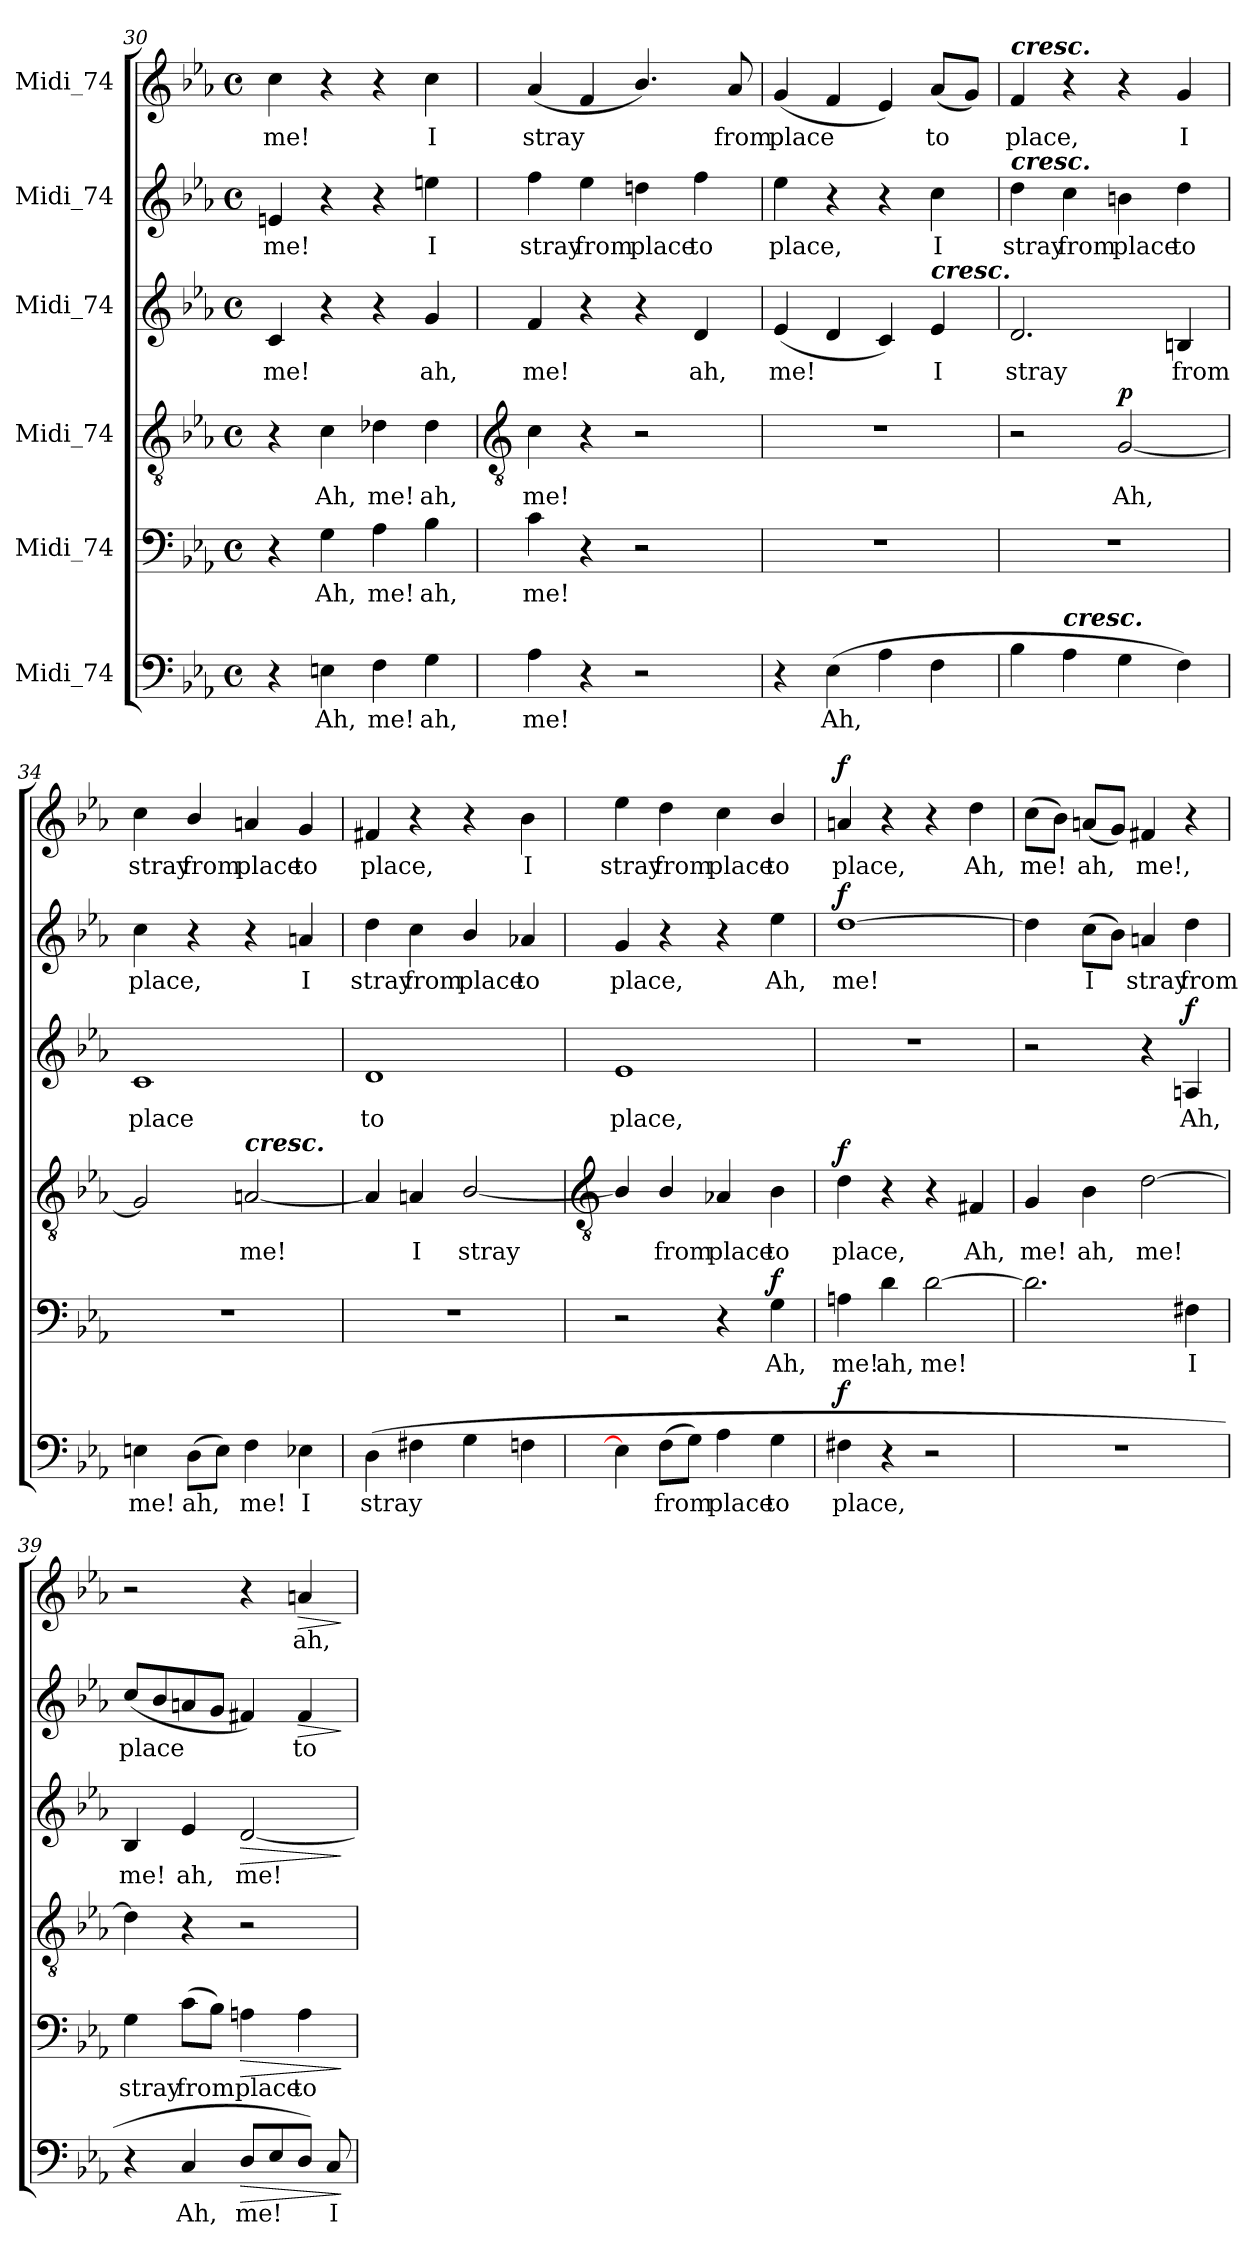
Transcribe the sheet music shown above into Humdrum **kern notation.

**kern	**text	**dynam	**kern	**text	**dynam	**kern	**text	**dynam	**kern	**text	**dynam	**kern	**text	**dynam	**kern	**text	**dynam
*part6	*part6	*part6	*part5	*part5	*part5	*part4	*part4	*part4	*part3	*part3	*part3	*part2	*part2	*part2	*part1	*part1	*part1
*staff6	*staff6	*staff6	*staff5	*staff5	*staff5	*staff4	*staff4	*staff4	*staff3	*staff3	*staff3	*staff2	*staff2	*staff2	*staff1	*staff1	*staff1
*I"Midi_74	*	*	*I"Midi_74	*	*	*I"Midi_74	*	*	*I"Midi_74	*	*	*I"Midi_74	*	*	*I"Midi_74	*	*
*clefF4	*	*	*clefF4	*	*	*clefGv2	*	*	*clefG2	*	*	*clefG2	*	*	*clefG2	*	*
*k[b-e-a-]	*	*	*k[b-e-a-]	*	*	*k[b-e-a-]	*	*	*k[b-e-a-]	*	*	*k[b-e-a-]	*	*	*k[b-e-a-]	*	*
*E-:	*	*	*E-:	*	*	*E-:	*	*	*E-:	*	*	*E-:	*	*	*E-:	*	*
*M4/4	*	*	*M4/4	*	*	*M4/4	*	*	*M4/4	*	*	*M4/4	*	*	*M4/4	*	*
*met(c)	*	*	*met(c)	*	*	*met(c)	*	*	*met(c)	*	*	*met(c)	*	*	*met(c)	*	*
=30	=30	=30	=30	=30	=30	=30	=30	=30	=30	=30	=30	=30	=30	=30	=30	=30	=30
!	!	!	!	!	!	!	!	!	!	!LO:LY:b	!	!	!LO:LY:b	!	!	!LO:LY:b	!
4r	.	.	4r	.	.	4r	.	.	4c	me!	.	4en	me!	.	4cc	me!	.
!	!LO:LY:b	!	!	!LO:LY:b	!	!	!LO:LY:b	!	!	!	!	!	!	!	!	!	!
4En	Ah,	.	4G	Ah,	.	4c	Ah,	.	4r	.	.	4r	.	.	4r	.	.
!	!LO:LY:b	!	!	!LO:LY:b	!	!	!LO:LY:b	!	!	!	!	!	!	!	!	!	!
4F	me!	.	4A-	me!	.	4d-X	me!	.	4r	.	.	4r	.	.	4r	.	.
!	!LO:LY:b	!	!	!LO:LY:b	!	!	!LO:LY:b	!	!	!LO:LY:b	!	!	!LO:LY:b	!	!	!LO:LY:b	!
4G	ah,	.	4B-	ah,	.	4d-	ah,	.	4g	ah,	.	4een	I	.	4cc	I	.
!!LO:LB:g=z
=31	=31	=31	=31	=31	=31	=31	=31	=31	=31	=31	=31	=31	=31	=31	=31	=31	=31
*	*	*	*	*	*	*clefGv2	*	*	*	*	*	*	*	*	*	*	*
!	!LO:LY:b	!	!	!LO:LY:b	!	!	!LO:LY:b	!	!	!LO:LY:b	!	!	!LO:LY:b	!	!	!LO:LY:b	!
4A-	me!	.	4c	me!	.	4c	me!	.	4f	me!	.	4ff	stray	.	(<4a-	stray	.
!	!	!	!	!	!	!	!	!	!	!	!	!	!LO:LY:b	!	!	!	!
4r	.	.	4r	.	.	4r	.	.	4r	.	.	4ee-	from	.	4f	.	.
!	!	!	!	!	!	!	!	!	!	!	!	!	!LO:LY:b	!	!	!	!
2r	.	.	2r	.	.	2r	.	.	4r	.	.	4ddn	place	.	4.b-/)	.	.
!	!	!	!	!	!	!	!	!	!	!LO:LY:b	!	!	!LO:LY:b	!	!	!	!
.	.	.	.	.	.	.	.	.	4d	ah,	.	4ff	to	.	.	.	.
!	!	!	!	!	!	!	!	!	!	!	!	!	!	!	!	!LO:LY:b	!
.	.	.	.	.	.	.	.	.	.	.	.	.	.	.	8a-	from	.
=32	=32	=32	=32	=32	=32	=32	=32	=32	=32	=32	=32	=32	=32	=32	=32	=32	=32
!	!	!	!	!	!	!	!	!	!	!LO:LY:b	!	!	!LO:LY:b	!	!	!LO:LY:b	!
4r	.	.	1r	.	.	1r	.	.	(<4e-	me!	.	4ee-	place,	.	(<4g	place	.
!	!LO:LY:b	!	!	!	!	!	!	!	!	!	!	!	!	!	!	!	!
(>4E-	Ah,	.	.	.	.	.	.	.	4d	.	.	4r	.	.	4f	.	.
4A-	.	.	.	.	.	.	.	.	4c)	.	.	4r	.	.	4e-)	.	.
!	!	!	!	!	!	!	!	!	!LO:TX:a:Bi:t=cresc.	!	!	!	!	!	!	!	!
!	!	!	!	!	!	!	!	!	!	!LO:LY:b	!	!	!LO:LY:b	!	!	!LO:LY:b	!
4F	.	.	.	.	.	.	.	.	4e-	I	.	4cc	I	.	(<8a-L	to	.
.	.	.	.	.	.	.	.	.	.	.	.	.	.	.	8gJ)	.	.
=33	=33	=33	=33	=33	=33	=33	=33	=33	=33	=33	=33	=33	=33	=33	=33	=33	=33
!	!	!	!	!	!	!	!	!	!	!	!	!	!	!	!LO:TX:a:Bi:t=cresc.	!	!
!	!	!	!	!	!	!	!	!	!	!	!	!LO:TX:a:Bi:t=cresc.	!	!	!	!	!
!	!	!	!	!	!	!	!	!	!	!LO:LY:b	!	!	!LO:LY:b	!	!	!LO:LY:b	!
4B-	.	.	1r	.	.	2r	.	.	2.d	stray	.	4dd	stray	.	4f	place,	.
!LO:TX:a:Bi:t=cresc.	!	!	!	!	!	!	!	!	!	!	!	!	!	!	!	!	!
!	!	!	!	!	!	!	!	!	!	!	!	!	!LO:LY:b	!	!	!	!
4A-	.	.	.	.	.	.	.	.	.	.	.	4cc	from	.	4r	.	.
!	!	!	!	!	!	!	!LO:LY:b	!LO:DY:b	!	!	!	!	!LO:LY:b	!	!	!	!
4G	.	.	.	.	.	[2G	Ah,	p	.	.	.	4bn	place	.	4r	.	.
!	!	!	!	!	!	!	!	!	!	!LO:LY:b	!	!	!LO:LY:b	!	!	!LO:LY:b	!
4F)	.	.	.	.	.	.	.	.	4Bn	from	.	4dd	to	.	4g	I	.
=34	=34	=34	=34	=34	=34	=34	=34	=34	=34	=34	=34	=34	=34	=34	=34	=34	=34
!	!LO:LY:b	!	!	!	!	!	!	!	!	!LO:LY:b	!	!	!LO:LY:b	!	!	!LO:LY:b	!
4En	me!	.	1r	.	.	2G]	.	.	1c	place	.	4cc	place,	.	4cc	stray	.
!	!LO:LY:b	!	!	!	!	!	!	!	!	!	!	!	!	!	!	!LO:LY:b	!
(>8DL	ah,	.	.	.	.	.	.	.	.	.	.	4r	.	.	4b-/	from	.
8EJ)	.	.	.	.	.	.	.	.	.	.	.	.	.	.	.	.	.
!	!	!	!	!	!	!LO:TX:a:Bi:t=cresc.	!	!	!	!	!	!	!	!	!	!	!
!	!LO:LY:b	!	!	!	!	!	!LO:LY:b	!	!	!	!	!	!	!	!	!LO:LY:b	!
4F	me!	.	.	.	.	[2An	me!	.	.	.	.	4r	.	.	4an	place	.
!	!LO:LY:b	!	!	!	!	!	!	!	!	!	!	!	!LO:LY:b	!	!	!LO:LY:b	!
4E-X	I	.	.	.	.	.	.	.	.	.	.	4an	I	.	4g	to	.
=35	=35	=35	=35	=35	=35	=35	=35	=35	=35	=35	=35	=35	=35	=35	=35	=35	=35
!	!LO:LY:b	!	!	!	!	!	!	!	!	!LO:LY:b	!	!	!LO:LY:b	!	!	!LO:LY:b	!
(>4D	stray	.	1r	.	.	4A]	.	.	1d	to	.	4dd	stray	.	4f#X	place,	.
!	!	!	!	!	!	!	!LO:LY:b	!	!	!	!	!	!LO:LY:b	!	!	!	!
4F#X	.	.	.	.	.	4A	I	.	.	.	.	4cc	from	.	4r	.	.
!	!	!	!	!	!	!	!LO:LY:b	!	!	!	!	!	!LO:LY:b	!	!	!	!
4G	.	.	.	.	.	[2B-/	stray	.	.	.	.	4b-/	place	.	4r	.	.
!	!	!	!	!	!	!	!	!	!	!	!	!	!LO:LY:b	!	!	!LO:LY:b	!
4Fn	.	.	.	.	.	.	.	.	.	.	.	4a-X	to	.	4b-	I	.
!!LO:LB:g=z
=36	=36	=36	=36	=36	=36	=36	=36	=36	=36	=36	=36	=36	=36	=36	=36	=36	=36
*	*	*	*	*	*	*clefGv2	*	*	*	*	*	*	*	*	*	*	*
!	!	!	!	!	!	!	!	!	!	!LO:LY:b	!	!	!LO:LY:b	!	!	!LO:LY:b	!
4E-]	.	.	2r	.	.	4B-/]	.	.	1e-	place,	.	4g	place,	.	4ee-	stray	.
!	!LO:LY:b	!	!	!	!	!	!LO:LY:b	!	!	!	!	!	!	!	!	!LO:LY:b	!
(>8FL	from	.	.	.	.	4B-/	from	.	.	.	.	4r	.	.	4dd	from	.
8GJ)	.	.	.	.	.	.	.	.	.	.	.	.	.	.	.	.	.
!	!LO:LY:b	!	!	!	!	!	!LO:LY:b	!	!	!	!	!	!	!	!	!LO:LY:b	!
4A-	place	.	4r	.	.	4A-X	place	.	.	.	.	4r	.	.	4cc	place	.
!	!LO:LY:b	!	!	!LO:LY:b	!LO:DY:b	!	!LO:LY:b	!	!	!	!	!	!LO:LY:b	!	!	!LO:LY:b	!
4G	to	.	4G	Ah,	f	4B-	to	.	.	.	.	4ee-	Ah,	.	4b-/	to	.
=37	=37	=37	=37	=37	=37	=37	=37	=37	=37	=37	=37	=37	=37	=37	=37	=37	=37
!	!LO:LY:b	!LO:DY:b	!	!LO:LY:b	!	!	!LO:LY:b	!LO:DY:b	!	!	!	!	!LO:LY:b	!LO:DY:b	!	!LO:LY:b	!LO:DY:b
4F#X	place,	f	4An	me!	.	4d	place,	f	1r	.	.	[1dd	me!	f	4an	place,	f
!	!	!	!	!LO:LY:b	!	!	!	!	!	!	!	!	!	!	!	!	!
4r	.	.	4d	ah,	.	4r	.	.	.	.	.	.	.	.	4r	.	.
!	!	!	!	!LO:LY:b	!	!	!	!	!	!	!	!	!	!	!	!	!
2r	.	.	[2d	me!	.	4r	.	.	.	.	.	.	.	.	4r	.	.
!	!	!	!	!	!	!	!LO:LY:b	!	!	!	!	!	!	!	!	!LO:LY:b	!
.	.	.	.	.	.	4F#X	Ah,	.	.	.	.	.	.	.	4dd	Ah,	.
=38	=38	=38	=38	=38	=38	=38	=38	=38	=38	=38	=38	=38	=38	=38	=38	=38	=38
!	!	!	!	!	!	!	!LO:LY:b	!	!	!	!	!	!	!	!	!LO:LY:b	!
1r	.	.	2.d]	.	.	4G	me!	.	2r	.	.	4dd]	.	.	(>8ccL	me!	.
.	.	.	.	.	.	.	.	.	.	.	.	.	.	.	8b-J)	.	.
!	!	!	!	!	!	!	!LO:LY:b	!	!	!	!	!	!LO:LY:b	!	!	!LO:LY:b	!
.	.	.	.	.	.	4B-	ah,	.	.	.	.	(>8ccL	I	.	(<8anL	ah,	.
.	.	.	.	.	.	.	.	.	.	.	.	8b-J)	.	.	8gJ)	.	.
!	!	!	!	!	!	!	!LO:LY:b	!	!	!	!	!	!LO:LY:b	!	!	!LO:LY:b	!
.	.	.	.	.	.	[2d	me!	.	4r	.	.	4an	stray	.	4f#X	me!,	.
!	!	!	!	!LO:LY:b	!	!	!	!	!	!LO:LY:b	!LO:DY:b	!	!LO:LY:b	!	!	!	!
.	.	.	4F#X	I	.	.	.	.	4An	Ah,	f	4dd	from	.	4r	.	.
=39	=39	=39	=39	=39	=39	=39	=39	=39	=39	=39	=39	=39	=39	=39	=39	=39	=39
!	!	!	!	!LO:LY:b	!	!	!	!	!	!LO:LY:b	!	!	!LO:LY:b	!	!	!	!
4r	.	.	4G	stray	.	4d]	.	.	4B-	me!	.	(<8ccL	place	.	2r	.	.
.	.	.	.	.	.	.	.	.	.	.	.	8b-	.	.	.	.	.
!	!LO:LY:b	!	!	!LO:LY:b	!	!	!	!	!	!LO:LY:b	!	!	!	!	!	!	!
4C	Ah,	.	(>8cL	from	.	4r	.	.	4e-	ah,	.	8an	.	.	.	.	.
.	.	.	8B-J)	.	.	.	.	.	.	.	.	8gJ	.	.	.	.	.
!	!LO:LY:b	!LO:HP:b	!	!LO:LY:b	!LO:HP:b	!	!	!	!	!LO:LY:b	!LO:HP:b	!	!	!	!	!	!
8DL	me!	>	4An	place	>	2r	.	.	[2d	me!	>	4f#X)	.	.	4r	.	.
8E-	.	.	.	.	.	.	.	.	.	.	.	.	.	.	.	.	.
!	!	!	!	!LO:LY:b	!	!	!	!	!	!	!	!	!LO:LY:b	!LO:HP:b	!	!LO:LY:b	!LO:HP:b
8D/J)	.	.	4A	to	.	.	.	.	.	.	.	4f#	to	>	4an	ah,	>
!	!LO:LY:b	!	!	!	!	!	!	!	!	!	!	!	!	!	!	!	!
8C	I	.	.	.	.	.	.	.	.	.	.	.	.	.	.	.	.
.	.	]	.	.	]	.	.	.	.	.	]	.	.	]	.	.	]
=	=	=	=	=	=	=	=	=	=	=	=	=	=	=	=	=	=
*-	*-	*-	*-	*-	*-	*-	*-	*-	*-	*-	*-	*-	*-	*-	*-	*-	*-
